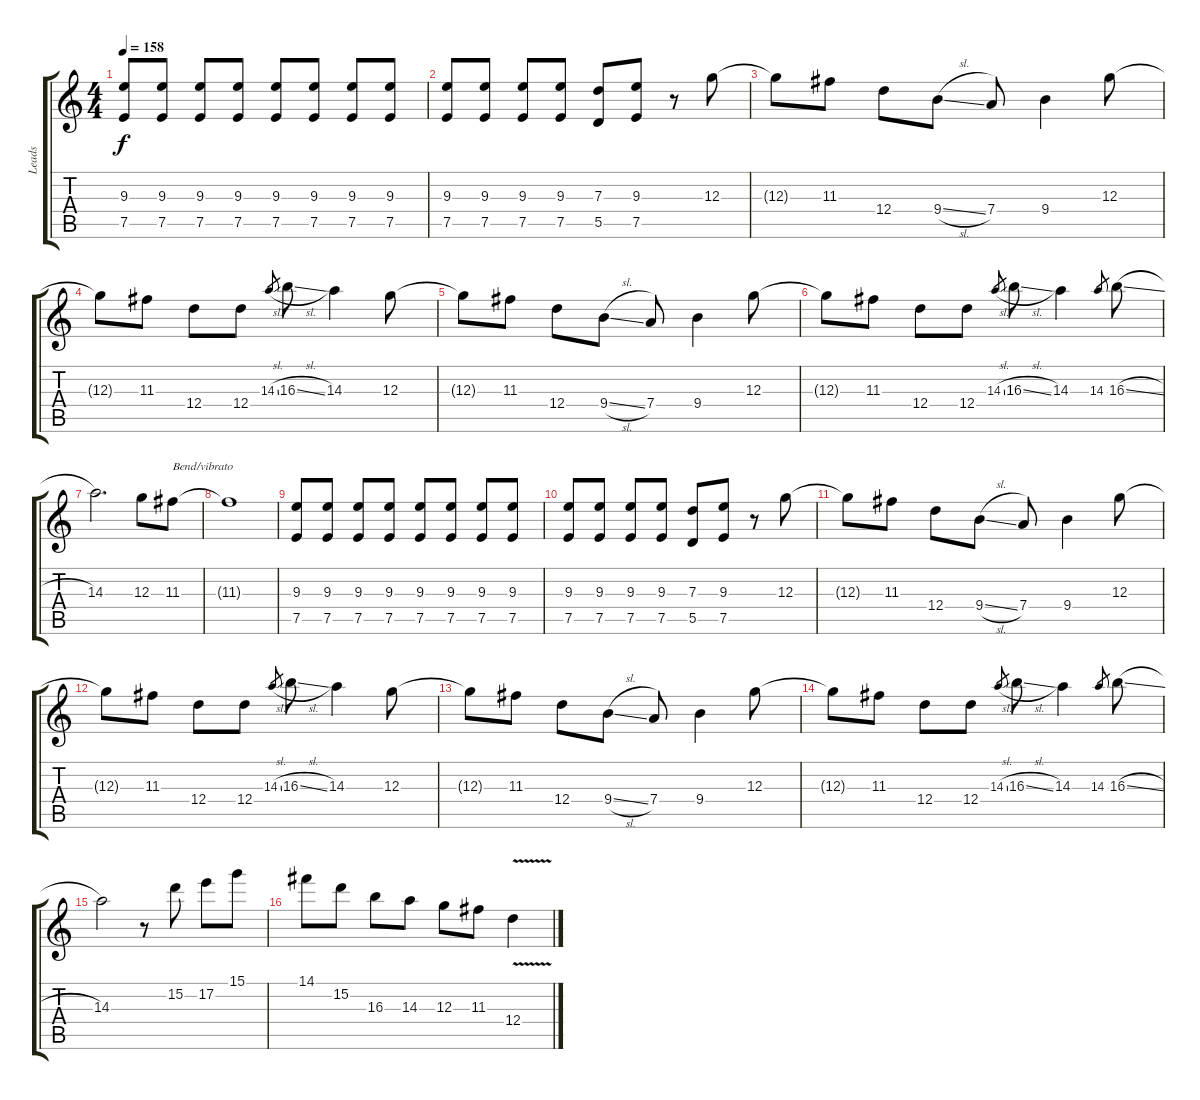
\track ("Leads" "Leads") {instrument distortionguitar}
\staff {score tabs}
\tuning (E4 B3 G3 D3 A2 D2) {hide}
\ts (4 4)
\tempo 158
\clef g2
\ks c
(9.3 7.5).8{dy f} (9.3 7.5).8 (9.3 7.5).8 (9.3 7.5).8 (9.3 7.5).8 (9.3 7.5).8 (9.3 7.5).8 (9.3 7.5).8 |
(9.3 7.5).8 (9.3 7.5).8 (9.3 7.5).8 (9.3 7.5).8 (7.3 5.5).8 (9.3 7.5).8 r.8 12.3.8 |
12.3{t}.8 11.3.8 12.4.8 9.4{sl}.8 7.4.8 9.4.4 12.3.8 |
12.3{t}.8 11.3.8 12.4.8 12.4.8 14.3{sl}.8{gr} 16.3{sl}.8 14.3.4 12.3.8 |
12.3{t}.8 11.3.8 12.4.8 9.4{sl}.8 7.4.8 9.4.4 12.3.8 |
12.3{t}.8 11.3.8 12.4.8 12.4.8 14.3{sl}.8{gr} 16.3{sl}.8 14.3.4 14.3.8{gr} 16.3{sl}.8 |
14.3.2{d} 12.3.8 11.3.8{txt "Bend/vibrato"} |
11.3{t}.1 |
(9.3 7.5).8 (9.3 7.5).8 (9.3 7.5).8 (9.3 7.5).8 (9.3 7.5).8 (9.3 7.5).8 (9.3 7.5).8 (9.3 7.5).8 |
(9.3 7.5).8 (9.3 7.5).8 (9.3 7.5).8 (9.3 7.5).8 (7.3 5.5).8 (9.3 7.5).8 r.8 12.3.8 |
12.3{t}.8 11.3.8 12.4.8 9.4{sl}.8 7.4.8 9.4.4 12.3.8 |
12.3{t}.8 11.3.8 12.4.8 12.4.8 14.3{sl}.8{gr} 16.3{sl}.8 14.3.4 12.3.8 |
12.3{t}.8 11.3.8 12.4.8 9.4{sl}.8 7.4.8 9.4.4 12.3.8 |
12.3{t}.8 11.3.8 12.4.8 12.4.8 14.3{sl}.8{gr} 16.3{sl}.8 14.3.4 14.3.8{gr} 16.3{sl}.8 |
14.3.2 r.8 15.2.8 17.2.8 15.1.8 |
14.1.8 15.2.8 16.3.8 14.3.8 12.3.8 11.3.8 12.4{v}.4
